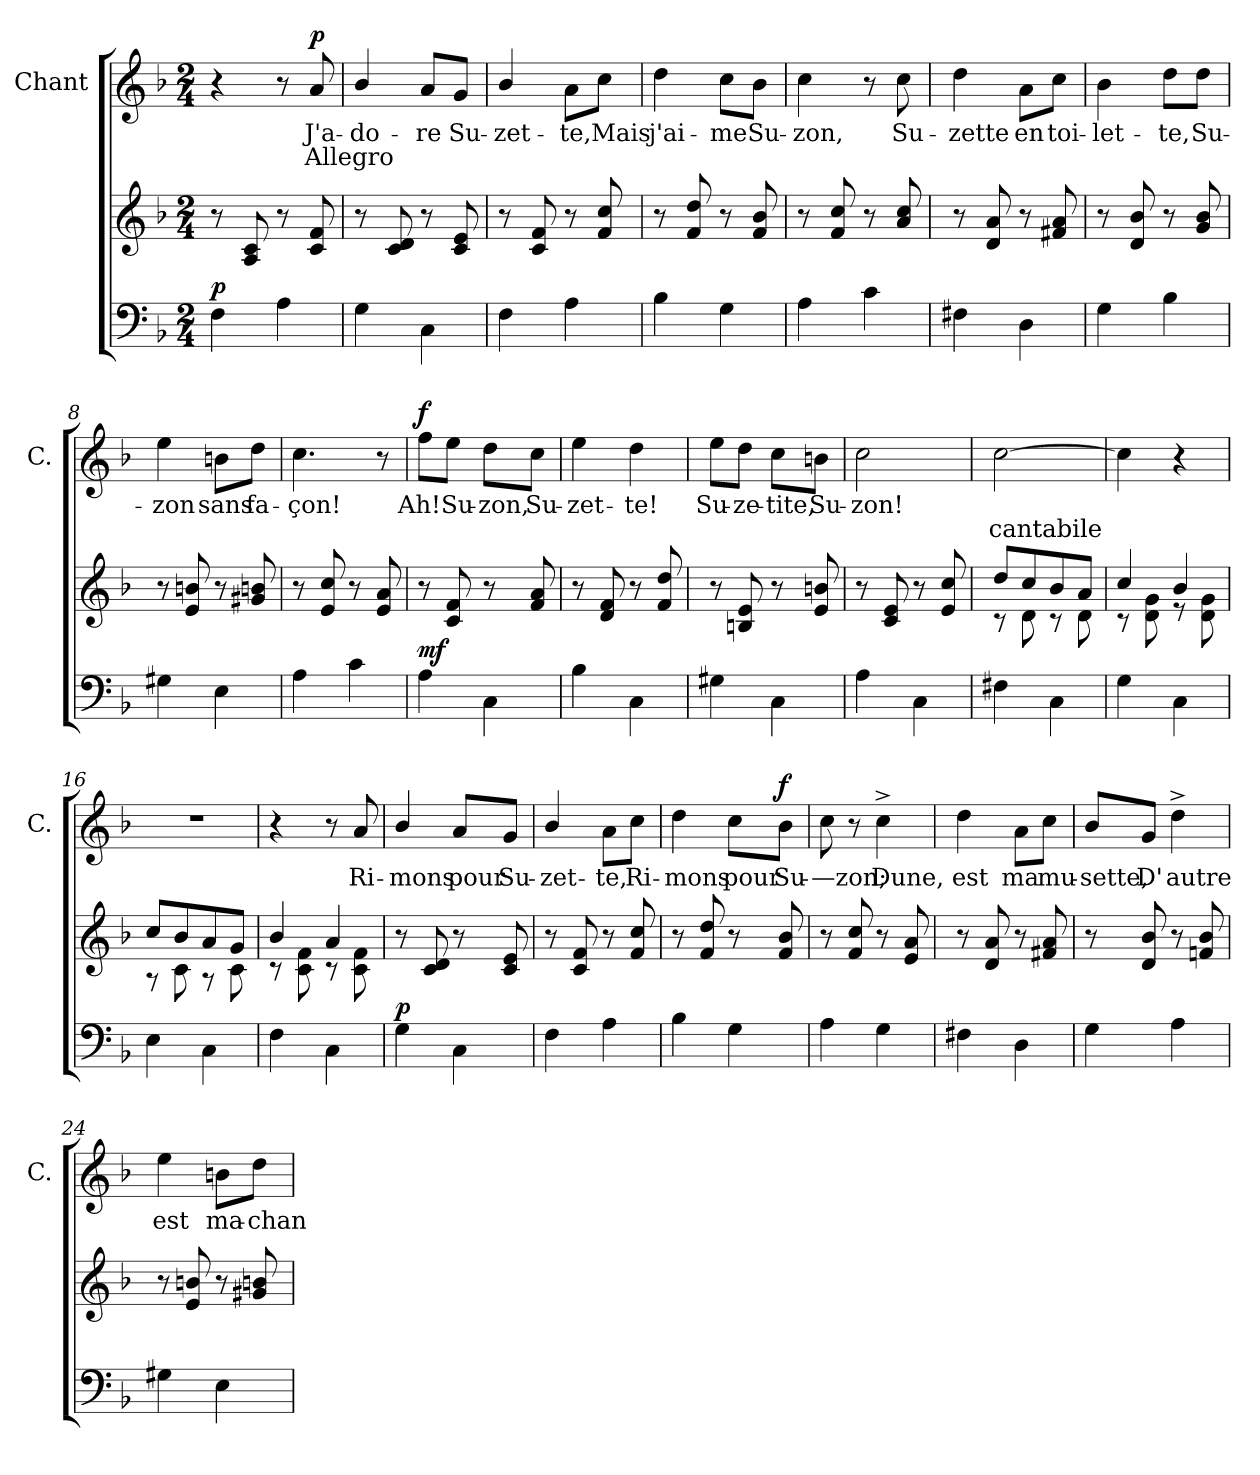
**kern	**dynam	**kern	**kern	**text	**text	**dynam
*part3	*part3	*part2	*part1	*part1	*part1	*part1
*staff3	*staff3	*staff2	*staff1	*staff1	*staff1	*staff1
*	*	*	*I"Chant	*	*	*
*	*	*	*I'C.	*	*	*
*clefF4	*	*clefG2	*clefG2	*	*	*
*k[b-]	*	*k[b-]	*k[b-]	*	*	*
*M2/4	*	*M2/4	*M2/4	*	*	*
=1	=1	=1	=1	=1	=1	=1
!	!LO:DY:a	!	!	!	!	!
4Fi\	p	8r	4r	.	.	.
.	.	8cj/ 8Aj/	.	.	.	.
4Ai\	.	8r	8r	.	.	.
!	!	!	!	!	!	!LO:DY:a
.	.	8fj/ 8cj/	8aj/	J'a-	Allegro	p
=2	=2	=2	=2	=2	=2	=2
4Gi\	.	8r	4b-j/	do-	.	.
.	.	8dj/ 8cj/	.	.	.	.
4Ci\	.	8r	8aj/L	re	.	.
.	.	8ej/ 8cj/	8gj/J	Su-	.	.
=3	=3	=3	=3	=3	=3	=3
4Fi\	.	8r	4b-j/	zet-	.	.
.	.	8fj/ 8cj/	.	.	.	.
4Ai\	.	8r	8aj\L	te,	.	.
.	.	8ccj/ 8fj/	8ccj\J	Mais	.	.
=4	=4	=4	=4	=4	=4	=4
4B-i\	.	8r	4ddj\	j'ai-	.	.
.	.	8ddj/ 8fj/	.	.	.	.
4Gi\	.	8r	8ccj\L	me	.	.
.	.	8b-j/ 8fj/	8b-j\J	Su-	.	.
=5	=5	=5	=5	=5	=5	=5
4Ai\	.	8r	4ccj\	zon,	.	.
.	.	8ccj/ 8fj/	.	.	.	.
4ci\	.	8r	8r	.	.	.
.	.	8ccj/ 8aj/	8ccj\	Su-	.	.
=6	=6	=6	=6	=6	=6	=6
4F#Xi\	.	8r	4ddj\	zette	.	.
.	.	8aj/ 8dj/	.	.	.	.
4Di\	.	8r	8aj\L	en	.	.
.	.	8aj/ 8f#Xj/	8ccj\J	toi-	.	.
!!LO:LB:g=z
=7	=7	=7	=7	=7	=7	=7
4Gi\	.	8r	4b-j\	let-	.	.
.	.	8b-j/ 8dj/	.	.	.	.
4B-i\	.	8r	8ddj\L	te,	.	.
.	.	8b-j/ 8gj/	8ddj\J	Su-	.	.
=8	=8	=8	=8	=8	=8	=8
4G#Xi\	.	8r	4eej\	zon	.	.
.	.	8bnj/ 8ej/	.	.	.	.
4Ei\	.	8r	8bnj\L	sans	.	.
.	.	8bnj/ 8g#Xj/	8ddj\J	fa-	.	.
=9	=9	=9	=9	=9	=9	=9
4Ai\	.	8r	4.ccj\	çon!	.	.
.	.	8ccj/ 8ej/	.	.	.	.
4ci\	.	8r	.	.	.	.
.	.	8ej/ 8aj/	8r	.	.	.
=10	=10	=10	=10	=10	=10	=10
!	!LO:DY:a	!	!	!	!	!LO:DY:a
4Ai\	mf	8r	8ffj\L	Ah!	.	f
.	.	8fj/ 8cj/	8eej\J	Su-	.	.
4Ci\	.	8r	8ddj\L	zon,	.	.
.	.	8fj/ 8aj/	8ccj\J	Su-	.	.
=11	=11	=11	=11	=11	=11	=11
4B-i\	.	8r	4eej\	zet-	.	.
.	.	8fj/ 8dj/	.	.	.	.
4Ci\	.	8r	4ddj\	te!	.	.
.	.	8ddj/ 8fj/	.	.	.	.
=12	=12	=12	=12	=12	=12	=12
4G#Xi\	.	8r	8eej\L	Su-	.	.
.	.	8ej/ 8Bnj/	8ddj\J	ze-	.	.
4Ci\	.	8r	8ccj\L	tite,	.	.
.	.	8bnj/ 8ej/	8bnj\J	Su-	.	.
=13	=13	=13	=13	=13	=13	=13
4Ai\	.	8r	2ccj\	zon!	.	.
.	.	8ej/ 8cj/	.	.	.	.
4Ci\	.	8r	.	.	.	.
.	.	8ccj/ 8ej/	.	.	.	.
!!LO:LB:g=z
=14	=14	=14	=14	=14	=14	=14
*	*	*^	*	*	*	*
4F#Xi\	.	8ddj/L	8r	[2ccj\	.	cantabile	.
.	.	8ccj/	8dZ\	.	.	.	.
4Ci\	.	8b-j/	8r	.	.	.	.
.	.	8aj/J	8dZ\	.	.	.	.
=15	=15	=15	=15	=15	=15	=15	=15
4Gi\	.	4ccj/	8r	4ccj\]	.	.	.
.	.	.	8dZ\ 8gZ\	.	.	.	.
4Ci\	.	4b-j/	8r	4r	.	.	.
.	.	.	8dZ\ 8gZ\	.	.	.	.
=16	=16	=16	=16	=16	=16	=16	=16
4Ei\	.	8ccj/L	8r	2r	.	.	.
.	.	8b-j/	8cZ\	.	.	.	.
4Ci\	.	8aj/	8r	.	.	.	.
.	.	8gj/J	8cZ\	.	.	.	.
=17	=17	=17	=17	=17	=17	=17	=17
4Fi\	.	4b-j/	8r	4r	.	.	.
.	.	.	8cZ\ 8fZ\	.	.	.	.
4Ci\	.	4aj/	8r	8r	.	.	.
.	.	.	8cZ\ 8fZ\	8aj/	Ri-	.	.
*	*	*v	*v	*	*	*	*
=18	=18	=18	=18	=18	=18	=18
*	*	*^	*	*	*	*
!	!LO:DY:a	!	!	!	!	!	!
*	*	*v	*v	*	*	*	*
4Gi\	p	8r	4b-j/	mons	.	.
.	.	8dj/ 8cj/	.	.	.	.
4Ci\	.	8r	8aj/L	pour	.	.
.	.	8cj/ 8ej/	8gj/J	Su-	.	.
=19	=19	=19	=19	=19	=19	=19
4Fi\	.	8r	4b-j/	zet-	.	.
.	.	8fj/ 8cj/	.	.	.	.
4Ai\	.	8r	8aj\L	te,	.	.
.	.	8ccj/ 8fj/	8ccj\J	Ri-	.	.
=20	=20	=20	=20	=20	=20	=20
4B-i\	.	8r	4ddj\	mons	.	.
.	.	8ddj/ 8fj/	.	.	.	.
4Gi\	.	8r	8ccj\L	pour	.	.
!	!	!	!	!	!	!LO:DY:a
.	.	8b-j/ 8fj/	8b-j\J	Su-	.	f
!!LO:LB:g=z
=21	=21	=21	=21	=21	=21	=21
4Ai\	.	8r	8ccj\	—zon;	.	.
.	.	8ccj/ 8fj/	8r	.	.	.
4Gi\	.	8r	4cc^>j\	Dune,	.	.
.	.	8ej/ 8aj/	.	.	.	.
=22	=22	=22	=22	=22	=22	=22
4F#Xi\	.	8r	4ddj\	est	.	.
.	.	8aj/ 8dj/	.	.	.	.
4Di\	.	8r	8aj\L	ma	.	.
.	.	8aj/ 8f#Xj/	8ccj\J	mu-	.	.
=23	=23	=23	=23	=23	=23	=23
4Gi\	.	8r	8b-j/L	sette,	.	.
.	.	8b-j/ 8dj/	8gj/J	D'	.	.
4Ai\	.	8r	4dd^>j\	autre	.	.
.	.	8b-j/ 8fnj/	.	.	.	.
=24	=24	=24	=24	=24	=24	=24
4G#Xi\	.	8r	4eej\	est	.	.
.	.	8bnj/ 8ej/	.	.	.	.
4Ei\	.	8r	8bnj\L	ma-	.	.
.	.	8g#Xj/ 8bnj/	8ddj\J	chan	.	.
=	=	=	=	=	=	=
*-	*-	*-	*-	*-	*-	*-
